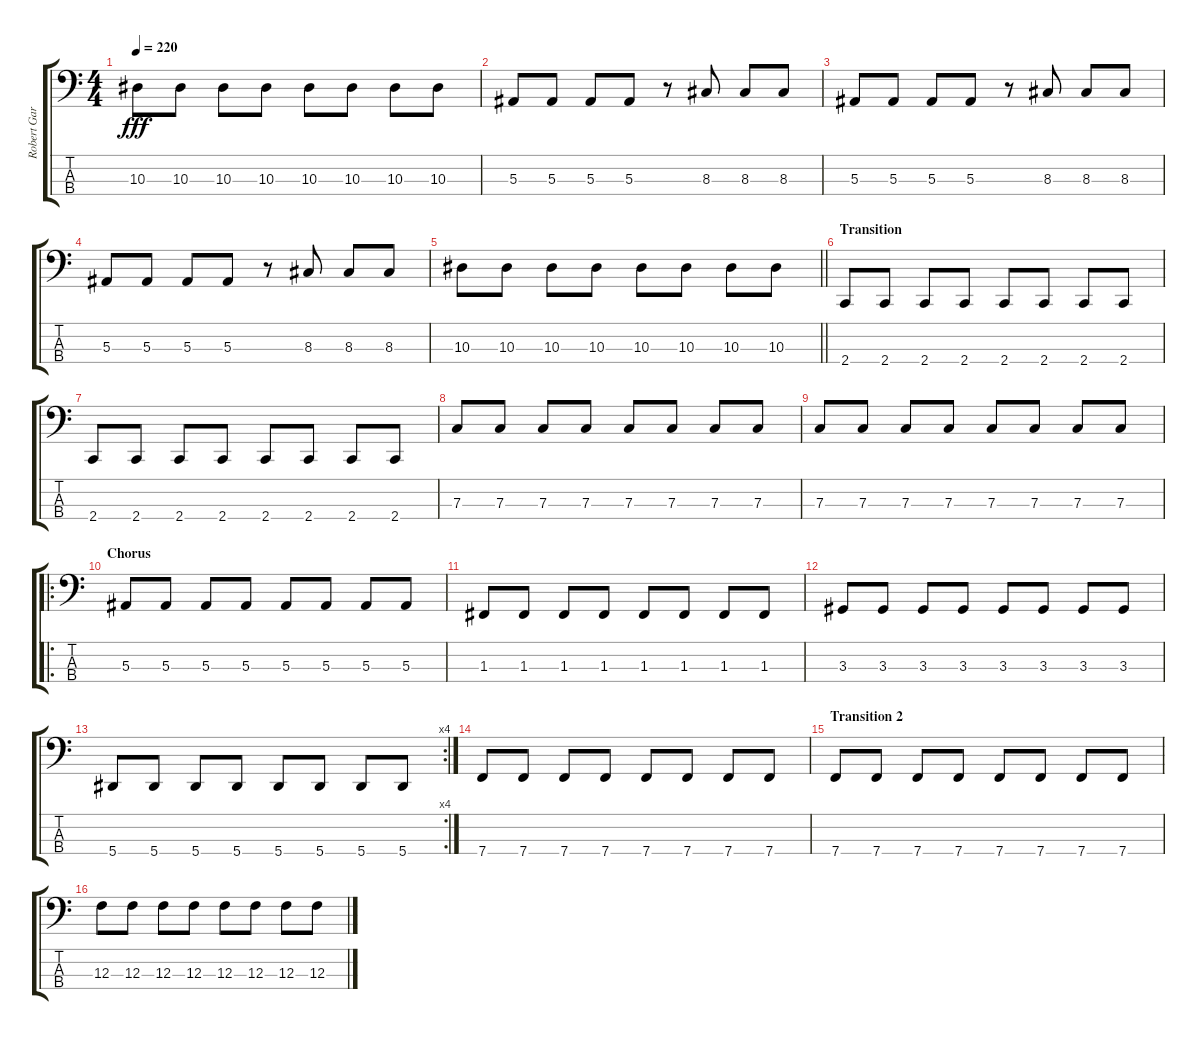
\track ("Robert Garcia" "Robert Gar") {instrument electricbasspick}
\staff {score tabs}
\tuning (Eb2 Bb1 F1 Bb0) {hide}
\ts (4 4)
\tempo 220
\clef f4
\ks c
10.3.8{dy fff} 10.3.8 10.3.8 10.3.8 10.3.8 10.3.8 10.3.8 10.3.8 |
5.3.8 5.3.8 5.3.8 5.3.8 r.8 8.3.8 8.3.8 8.3.8 |
5.3.8 5.3.8 5.3.8 5.3.8 r.8 8.3.8 8.3.8 8.3.8 |
5.3.8 5.3.8 5.3.8 5.3.8 r.8 8.3.8 8.3.8 8.3.8 |
\barLineRight lightlight
10.3.8 10.3.8 10.3.8 10.3.8 10.3.8 10.3.8 10.3.8 10.3.8 |
\section ("" "Transition")
2.4.8 2.4.8 2.4.8 2.4.8 2.4.8 2.4.8 2.4.8 2.4.8 |
2.4.8 2.4.8 2.4.8 2.4.8 2.4.8 2.4.8 2.4.8 2.4.8 |
7.3.8 7.3.8 7.3.8 7.3.8 7.3.8 7.3.8 7.3.8 7.3.8 |
7.3.8 7.3.8 7.3.8 7.3.8 7.3.8 7.3.8 7.3.8 7.3.8 |
\ro
\section ("" "Chorus")
5.3.8 5.3.8 5.3.8 5.3.8 5.3.8 5.3.8 5.3.8 5.3.8 |
1.3.8 1.3.8 1.3.8 1.3.8 1.3.8 1.3.8 1.3.8 1.3.8 |
3.3.8 3.3.8 3.3.8 3.3.8 3.3.8 3.3.8 3.3.8 3.3.8 |
\rc 4
5.4.8 5.4.8 5.4.8 5.4.8 5.4.8 5.4.8 5.4.8 5.4.8 |
7.4.8 7.4.8 7.4.8 7.4.8 7.4.8 7.4.8 7.4.8 7.4.8 |
\section ("" "Transition 2")
7.4.8 7.4.8 7.4.8 7.4.8 7.4.8 7.4.8 7.4.8 7.4.8 |
12.3.8 12.3.8 12.3.8 12.3.8 12.3.8 12.3.8 12.3.8 12.3.8
